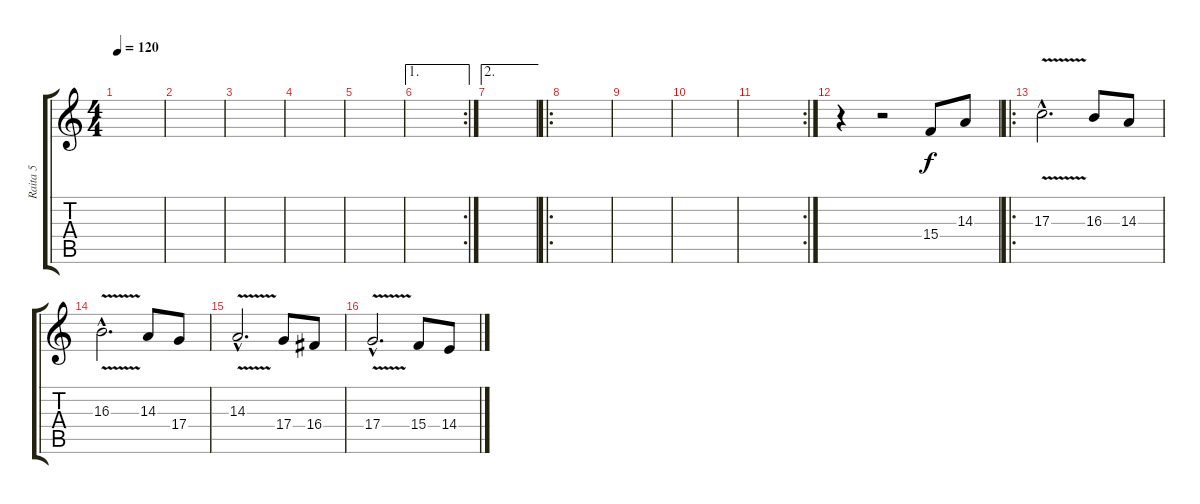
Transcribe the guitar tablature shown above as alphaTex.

\track ("Raita 5" "Raita 5") {instrument flute}
\staff {score tabs}
\tuning (E4 B3 G3 D3 A2 E2) {hide}
\ts (4 4)
\tempo 120
\clef g2
\ks c
|
|
|
|
|
\ae 1
\rc 2
|
\ae 2
|
\ro
|
|
|
\rc 2
|
r.4 r.2 15.4.8 14.3.8 |
\ro
17.3{v hac}.2{d} 16.3.8 14.3.8 |
16.3{v hac}.2{d} 14.3.8 17.4.8 |
14.3{v hac}.2{d} 17.4.8 16.4.8 |
17.4{v hac}.2{d} 15.4.8 14.4.8
